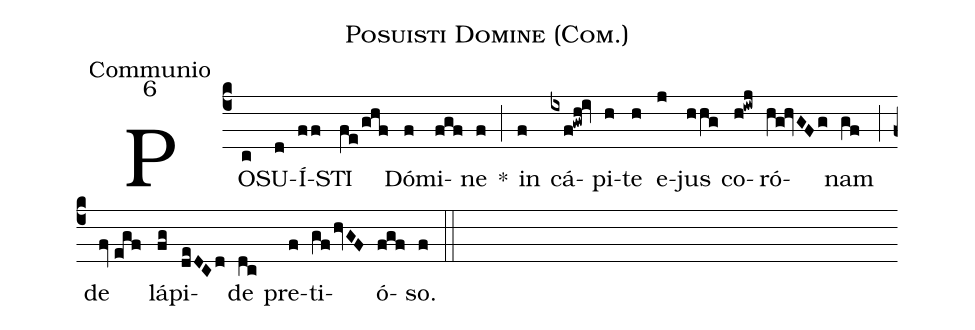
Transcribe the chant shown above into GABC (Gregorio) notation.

name:Posuisti Domine (Com.);
office-part:Communio;
mode:6;
%%
(c4) PO(c)SU(d)Í(ff)STI(fe/ghf) Dó(f)mi(fgf)ne(f) *(;) in(f) cá(ixf!gwh!iv)pi(h)te(h) e(j)jus(hhg) co(h!iwj)ró(hg!hvGFg)nam(gf) (;) de(fv//egf) lá(fg)pi(deDCd)de(dc) pre(f)ti(gfhvGF)ó(fgf)so.(f) (::)
